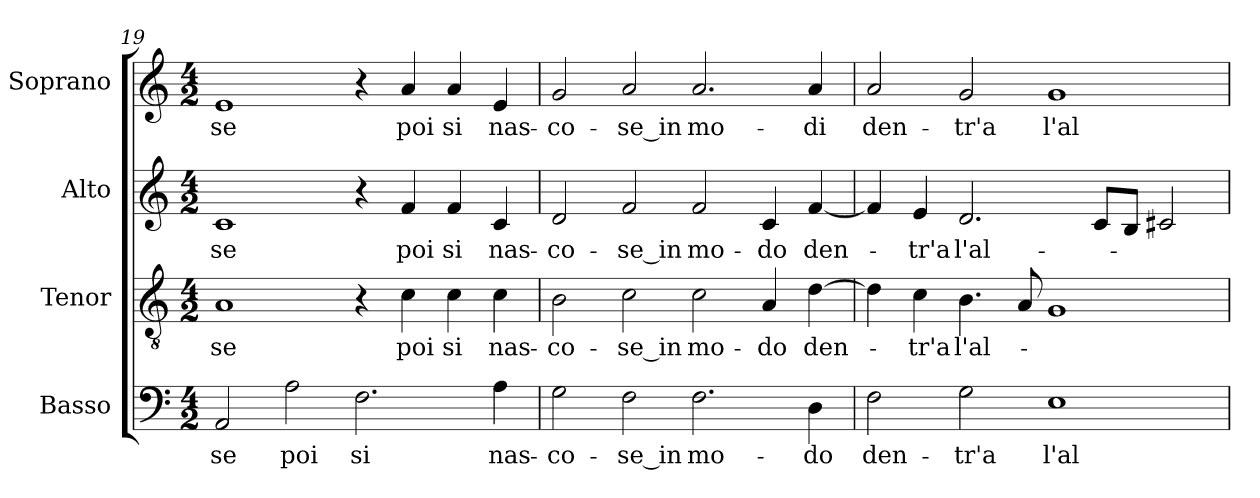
**kern	**text	**kern	**text	**kern	**text	**kern	**text
*part4	*part4	*part3	*part3	*part2	*part2	*part1	*part1
*staff4	*staff4	*staff3	*staff3	*staff2	*staff2	*staff1	*staff1
*I"Basso	*	*I"Tenor	*	*I"Alto	*	*I"Soprano	*
*	*	*I'T.	*	*I'A.	*	*I'Sop.	*
*clefF4	*	*clefGv2	*	*clefG2	*	*clefG2	*
*	*	*ITrd7c12	*	*	*	*	*
*k[]	*	*k[]	*	*k[]	*	*k[]	*
*C:	*	*C:	*	*C:	*	*C:	*
*M4/2	*	*M4/2	*	*M4/2	*	*M4/2	*
=19	=19	=19	=19	=19	=19	=19	=19
!	!LO:LY:b:color=#000000	!	!	!	!	!	!
!	!	!	!LO:LY:b:color=#000000	!	!	!	!
!	!	!	!	!	!LO:LY:b:color=#000000	!	!
!	!	!	!	!	!	!	!LO:LY:b:color=#000000
2AAi/	-se	1AAi	-se	1ci	-se	1ei	-se
!	!LO:LY:b:color=#000000	!	!	!	!	!	!
2Ai\	poi	.	.	.	.	.	.
!	!LO:LY:b:color=#000000	!	!	!	!	!	!
2.Fi\	si	4r	.	4r	.	4r	.
!	!	!	!LO:LY:b:color=#000000	!	!	!	!
!	!	!	!	!	!LO:LY:b:color=#000000	!	!
!	!	!	!	!	!	!	!LO:LY:b:color=#000000
.	.	4Ci\	poi	4fi/	poi	4ai/	poi
!	!	!	!LO:LY:b:color=#000000	!	!	!	!
!	!	!	!	!	!LO:LY:b:color=#000000	!	!
!	!	!	!	!	!	!	!LO:LY:b:color=#000000
.	.	4Ci\	si	4fi/	si	4ai/	si
!	!LO:LY:b:color=#000000	!	!	!	!	!	!
!	!	!	!LO:LY:b:color=#000000	!	!	!	!
!	!	!	!	!	!LO:LY:b:color=#000000	!	!
!	!	!	!	!	!	!	!LO:LY:b:color=#000000
4Ai\	nas-	4Ci\	nas-	4ci/	nas-	4ei/	nas-
=20	=20	=20	=20	=20	=20	=20	=20
!	!LO:LY:b:color=#000000	!	!	!	!	!	!
!	!	!	!LO:LY:b:color=#000000	!	!	!	!
!	!	!	!	!	!LO:LY:b:color=#000000	!	!
!	!	!	!	!	!	!	!LO:LY:b:color=#000000
2Gi\	-co-	2BBi\	-co-	2di/	-co-	2gi/	-co-
!	!LO:LY:b:color=#000000	!	!	!	!	!	!
!	!	!	!LO:LY:b:color=#000000	!	!	!	!
!	!	!	!	!	!LO:LY:b:color=#000000	!	!
!	!	!	!	!	!	!	!LO:LY:b:color=#000000
2Fi\	-se_in	2Ci\	-se_in	2fi/	-se_in	2ai/	-se_in
!	!LO:LY:b:color=#000000	!	!	!	!	!	!
!	!	!	!LO:LY:b:color=#000000	!	!	!	!
!	!	!	!	!	!LO:LY:b:color=#000000	!	!
!	!	!	!	!	!	!	!LO:LY:b:color=#000000
2.Fi\	mo-	2Ci\	mo-	2fi/	mo-	2.ai/	mo-
!	!	!	!LO:LY:b:color=#000000	!	!	!	!
!	!	!	!	!	!LO:LY:b:color=#000000	!	!
.	.	4AAi/	-do	4ci/	-do	.	.
!	!LO:LY:b:color=#000000	!	!	!	!	!	!
!	!	!	!LO:LY:b:color=#000000	!	!	!	!
!	!	!	!	!	!LO:LY:b:color=#000000	!	!
!	!	!	!	!	!	!	!LO:LY:b:color=#000000
4Di\	-do	[>4Di\	den-	[<4fi/	den-	4ai/	-di
=21	=21	=21	=21	=21	=21	=21	=21
!	!LO:LY:b:color=#000000	!	!	!	!	!	!
!	!	!	!	!	!	!	!LO:LY:b:color=#000000
2Fi\	den-	4Di\]	.	4fi/]	.	2ai/	den-
!	!	!	!LO:LY:b:color=#000000	!	!	!	!
!	!	!	!	!	!LO:LY:b:color=#000000	!	!
.	.	4Ci\	-tr'a	4ei/	-tr'a	.	.
!	!LO:LY:b:color=#000000	!	!	!	!	!	!
!	!	!	!LO:LY:b:color=#000000	!	!	!	!
!	!	!	!	!	!LO:LY:b:color=#000000	!	!
!	!	!	!	!	!	!	!LO:LY:b:color=#000000
2Gi\	-tr'a	4.BBi\	l'al-	2.di/	l'al-	2gi/	-tr'a
.	.	8AAi/	.	.	.	.	.
!	!LO:LY:b:color=#000000	!	!	!	!	!	!
!	!	!	!	!	!	!	!LO:LY:b:color=#000000
1Ei	l'al-	1GGi	.	.	.	1gi	l'al-
.	.	.	.	8ci/L	.	.	.
.	.	.	.	8Bi/J	.	.	.
.	.	.	.	2c#Xi/	.	.	.
=	=	=	=	=	=	=	=
*-	*-	*-	*-	*-	*-	*-	*-
